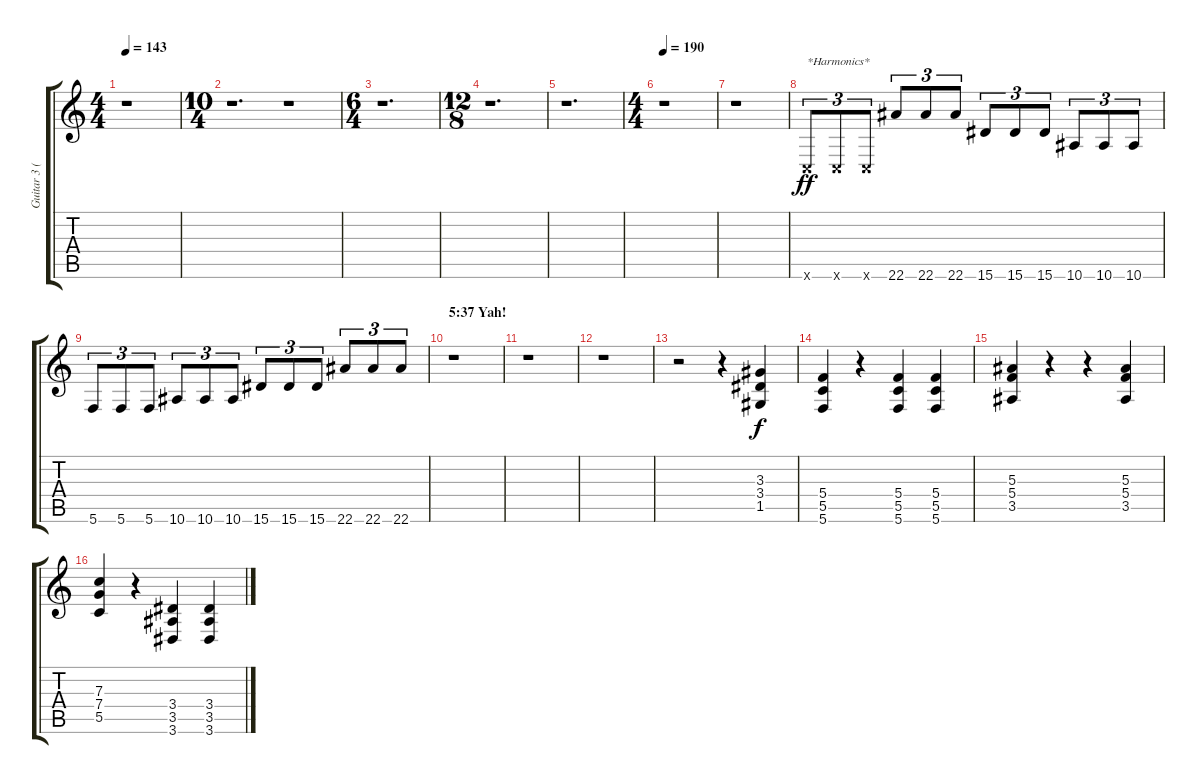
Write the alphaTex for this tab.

\track ("Guitar 3 (Studio/Backing)" "Guitar 3 (") {instrument distortionguitar}
\staff {score tabs}
\tuning (D4 A3 F3 C3 G2 C2) {hide}
\ts (4 4)
\tempo 143
\clef g2
\ks c
r.1{dy f} |
\ts (10 4)
r.1{d} r.1 |
\ts (6 4)
r.1{d} |
\ts (12 8)
r.1{d} |
r.1{d} |
\ts (4 4)
\tempo 190
r.1 |
r.1 |
0.6{x}.8{tu (3 2) txt "*Harmonics*" dy ff} 0.6{x}.8{tu (3 2)} 0.6{x}.8{tu (3 2)} 22.6.8{tu (3 2)} 22.6.8{tu (3 2)} 22.6.8{tu (3 2)} 15.6.8{tu (3 2)} 15.6.8{tu (3 2)} 15.6.8{tu (3 2)} 10.6.8{tu (3 2)} 10.6.8{tu (3 2)} 10.6.8{tu (3 2)} |
5.6.8{tu (3 2)} 5.6.8{tu (3 2)} 5.6.8{tu (3 2)} 10.6.8{tu (3 2)} 10.6.8{tu (3 2)} 10.6.8{tu (3 2)} 15.6.8{tu (3 2)} 15.6.8{tu (3 2)} 15.6.8{tu (3 2)} 22.6.8{tu (3 2)} 22.6.8{tu (3 2)} 22.6.8{tu (3 2)} |
\section ("" "5:37 Yah!")
r.1 |
r.1 |
r.1 |
r.2 r.4 (3.3 3.4 1.5).4{dy f} |
(5.4 5.5 5.6).4 r.4 (5.4 5.5 5.6).4 (5.4 5.5 5.6).4 |
(5.3 5.4 3.5).4 r.4 r.4 (5.3 5.4 3.5).4 |
(7.3 7.4 5.5).4 r.4 (3.4 3.5 3.6).4 (3.4 3.5 3.6).4
